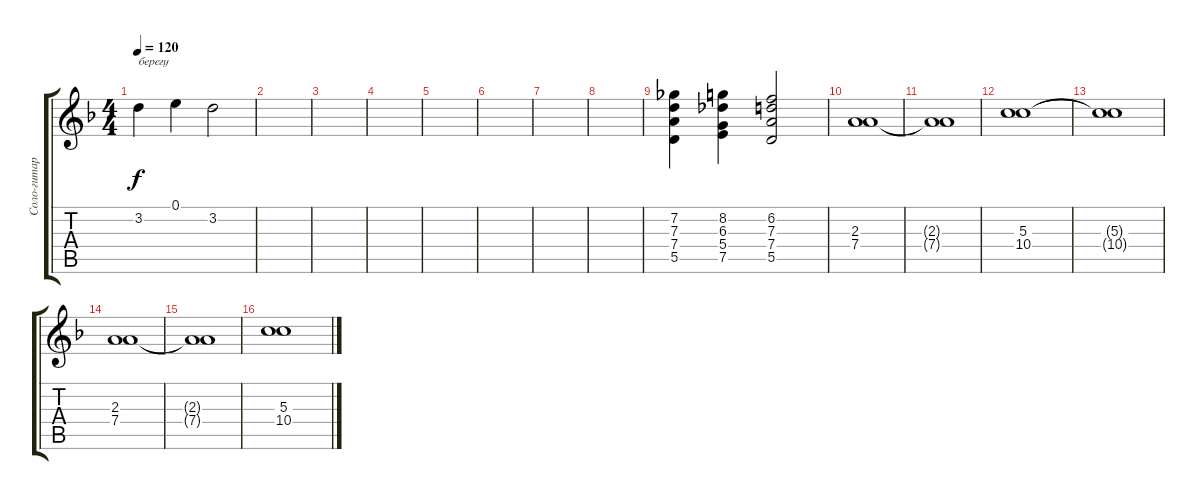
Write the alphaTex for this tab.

\track ("Соло-гитара" "Соло-гитар") {instrument electricguitarclean}
\staff {score tabs}
\tuning (E4 B3 G3 D3 A2 E2) {hide}
\ts (4 4)
\tempo 120
\clef g2
\ks f
3.2.4{txt "берегу" dy f} 0.1.4 3.2.2 |
|
|
|
|
|
|
|
(7.2 7.3 7.4 5.5).4{instrument synthstrings1} (8.2 6.3 5.4 7.5).4 (6.2 7.3 7.4 5.5).2 |
(2.3 7.4).1 |
(2.3{t} 7.4{t}).1 |
(5.3 10.4).1 |
(5.3{t} 10.4{t}).1 |
(2.3 7.4).1 |
(2.3{t} 7.4{t}).1 |
(5.3 10.4).1
